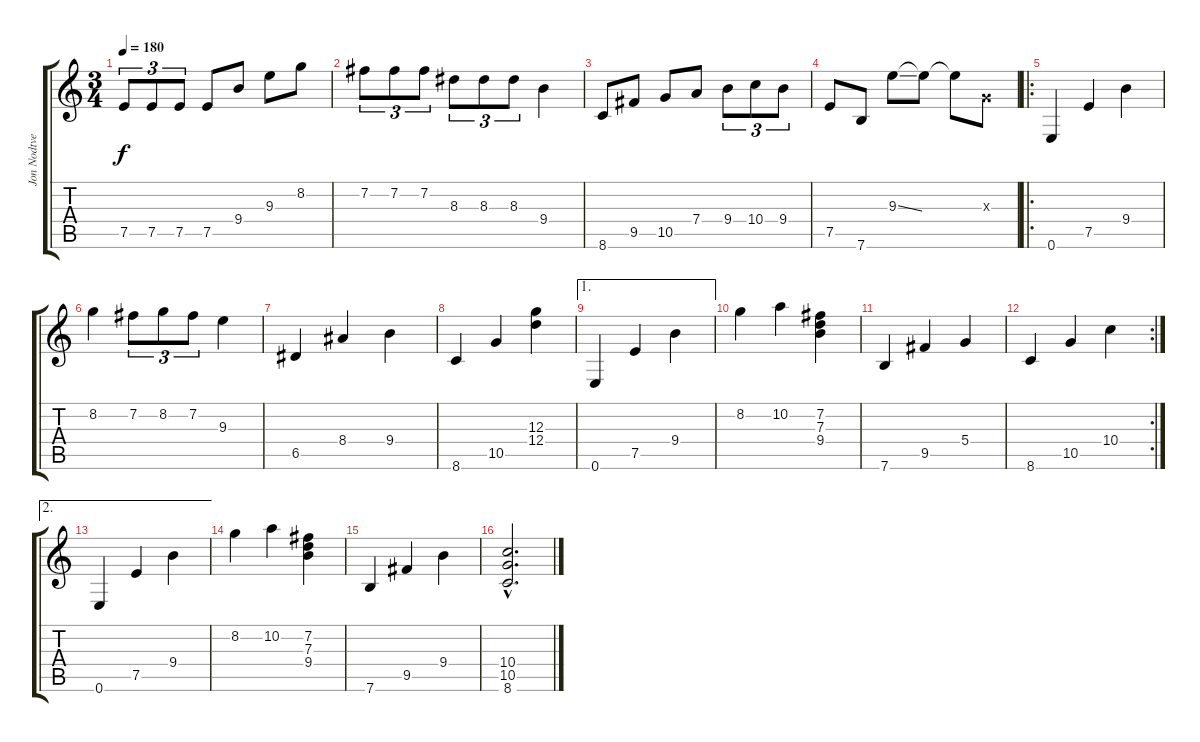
\track ("Jon Nodtveidt (LEAD)" "Jon Nodtve") {instrument distortionguitar}
\staff {score tabs}
\tuning (E4 B3 G3 D3 A2 E2) {hide}
\ts (3 4)
\tempo 180
\clef g2
\ks c
7.5.8{tu (3 2) dy f} 7.5.8{tu (3 2)} 7.5.8{tu (3 2)} 7.5.8 9.4.8 9.3.8 8.2.8 |
7.2.8{tu (3 2)} 7.2.8{tu (3 2)} 7.2.8{tu (3 2)} 8.3.8{tu (3 2)} 8.3.8{tu (3 2)} 8.3.8{tu (3 2)} 9.4.4 |
8.6.8 9.5.8 10.5.8 7.4.8 9.4.8{tu (3 2)} 10.4.8{tu (3 2)} 9.4.8{tu (3 2)} |
7.5.8 7.6.8 9.3{ss}.8 9.3{t}.8 9.3{t}.8 0.3{x}.8 |
\ro
0.6.4 7.5.4 9.4.4 |
8.2.4 7.2.8{tu (3 2)} 8.2.8{tu (3 2)} 7.2.8{tu (3 2)} 9.3.4 |
6.5.4 8.4.4 9.4.4 |
8.6.4 10.5.4 (12.3 12.4).4 |
\ae 1
0.6.4 7.5.4 9.4.4 |
8.2.4 10.2.4 (7.2 7.3 9.4).4 |
7.6.4 9.5.4 5.4.4 |
\rc 2
8.6.4 10.5.4 10.4.4 |
\ae 2
0.6.4 7.5.4 9.4.4 |
8.2.4 10.2.4 (7.2 7.3 9.4).4 |
7.6.4 9.5.4 9.4.4 |
(10.4{hac} 10.5{hac} 8.6{hac}).2{d}
